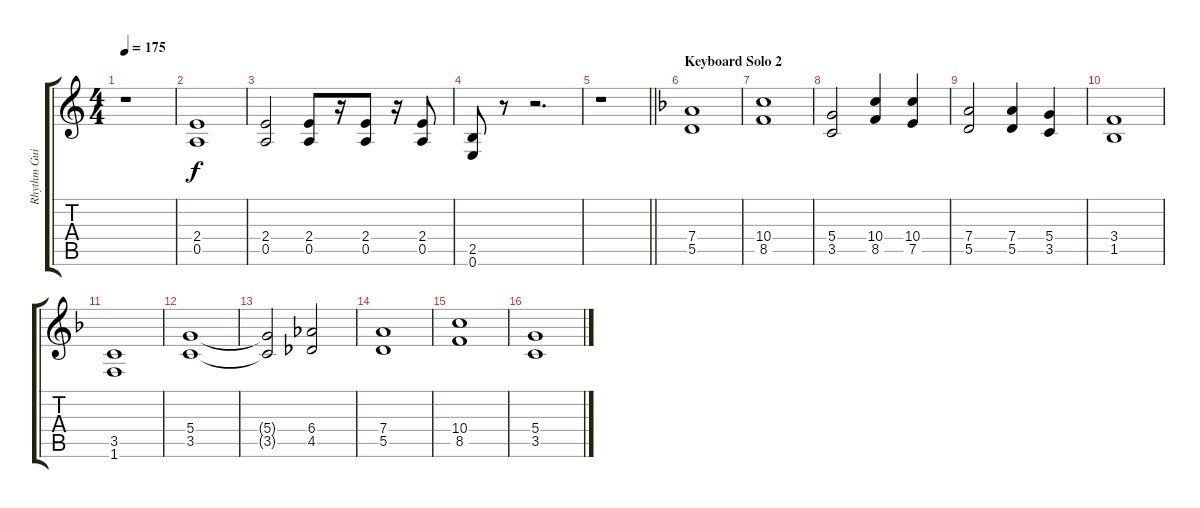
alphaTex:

\track ("Rhythm Guitar 1: Juha-Pekka Alanen" "Rhythm Gui") {instrument distortionguitar}
\staff {score tabs}
\tuning (E4 B3 G3 D3 A2 E2) {hide}
\ts (4 4)
\tempo 175
\clef g2
\ks aminor
r.1{dy f} |
(2.4 0.5).1 |
(2.4 0.5).2 (2.4 0.5).8 r.16 (2.4 0.5).8 r.16 (2.4 0.5).8 |
(2.5 0.6).8 r.8 r.2{d} |
\barLineRight lightlight
r.1 |
\section ("" "Keyboard Solo 2")
\ks dminor
(7.4 5.5).1 |
(10.4 8.5).1 |
(5.4 3.5).2 (10.4 8.5).4 (10.4 7.5).4 |
(7.4 5.5).2 (7.4 5.5).4 (5.4 3.5).4 |
(3.4 1.5).1 |
(3.5 1.6).1 |
(5.4 3.5).1 |
(5.4{t} 3.5{t}).2 (6.4 4.5).2 |
(7.4 5.5).1 |
(10.4 8.5).1 |
(5.4 3.5).1
